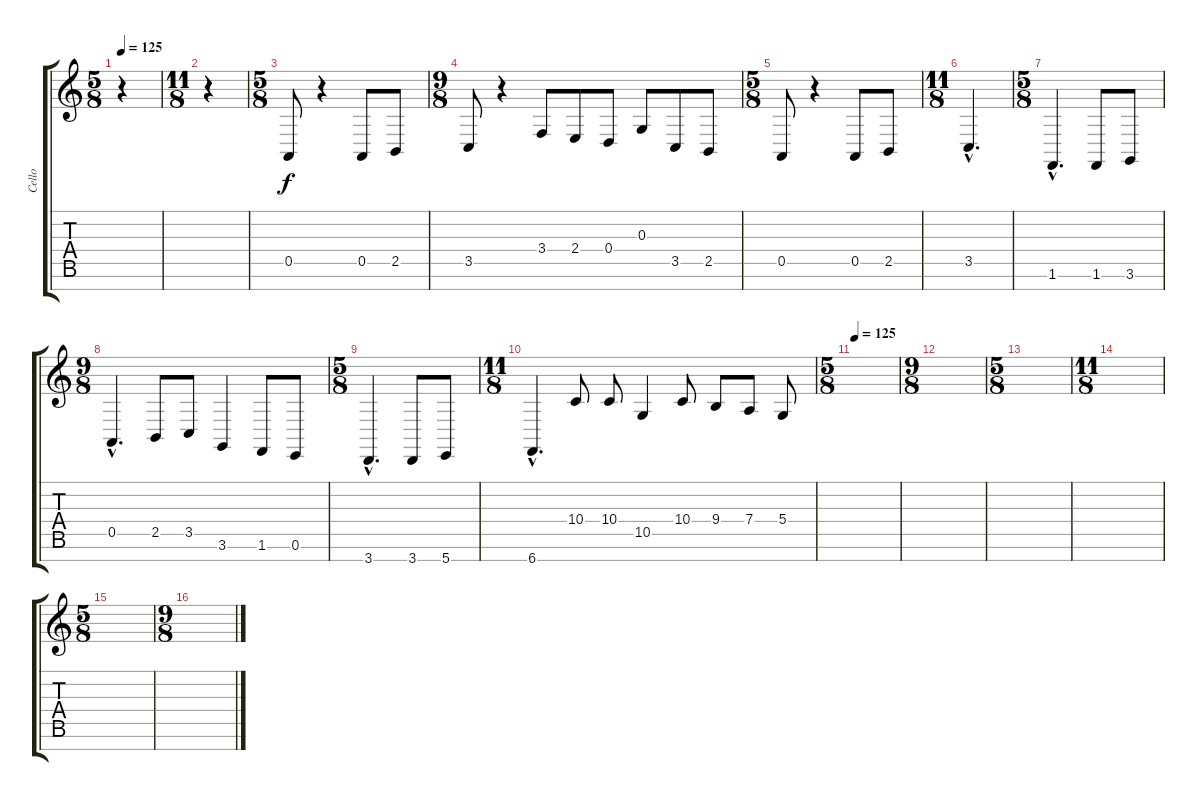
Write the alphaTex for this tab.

\track ("Cello" "Cello") {instrument stringensemble1}
\staff {score tabs}
\tuning (E4 B3 G3 D3 A2 E2 B1) {hide}
\ts (5 8)
\tempo 125
\clef g2
\ks c
r.4{dy f} |
\ts (11 8)
r.4 |
\ts (5 8)
0.5.8 r.4 0.5.8 2.5.8 |
\ts (9 8)
3.5.8 r.4 3.4.8 2.4.8 0.4.8 0.3.8 3.5.8 2.5.8 |
\ts (5 8)
0.5.8 r.4 0.5.8 2.5.8 |
\ts (11 8)
3.5{hac}.4{d} |
\ts (5 8)
1.6{hac}.4{d} 1.6.8 3.6.8 |
\ts (9 8)
0.5{hac}.4{d} 2.5.8 3.5.8 3.6.4 1.6.8 0.6.8 |
\ts (5 8)
3.7{hac}.4{d} 3.7.8 5.7.8 |
\ts (11 8)
6.7{hac}.4{d} 10.4.8 10.4.8 10.5.4 10.4.8 9.4.8 7.4.8 5.4.8 |
\ts (5 8)
\tempo 125
|
\ts (9 8)
|
\ts (5 8)
|
\ts (11 8)
|
\ts (5 8)
|
\ts (9 8)
